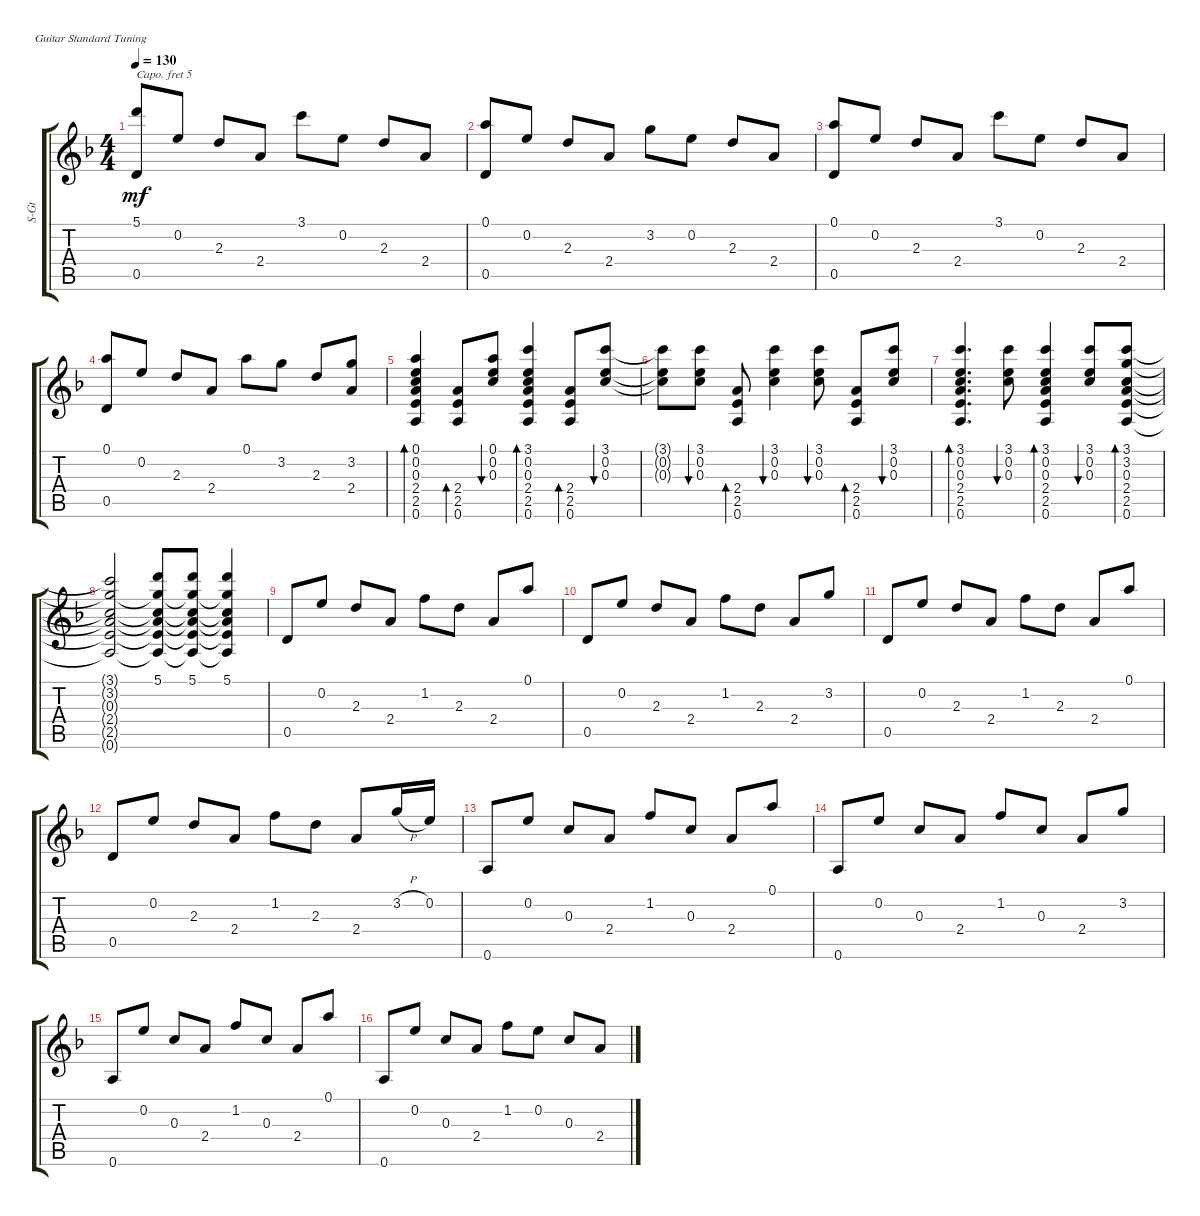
\defaultSystemsLayout 4
\bracketExtendMode groupsimilarinstruments
\otherSystemsTrackNameOrientation horizontal
\track ("Steel Guitar" "S-Gt") {instrument acousticguitarsteel}
\staff {score tabs}
\capo 5
\tuning (E4 B3 G3 D3 A2 E2)
\ts (4 4)
\tempo 130
\clef g2
\ks f
(0.5{acc forcenatural} 5.1{acc forcenatural}).8{dy mf beam Up} 0.2{acc forcenatural}.8{beam Up} 2.3{acc forcenatural}.8{beam Up} 2.4{acc forcenatural}.8{beam Up} 3.1{acc forcenatural}.8{beam Down} 0.2{acc forcenatural}.8{beam Down} 2.3{acc forcenatural}.8{beam Up} 2.4{acc forcenatural}.8{beam Up} |
(0.1{acc forcenatural} 0.5{acc forcenatural}).8{beam Up} 0.2{acc forcenatural}.8{beam Up} 2.3{acc forcenatural}.8{beam Up} 2.4{acc forcenatural}.8{beam Up} 3.2{acc forcenatural}.8{beam Down} 0.2{acc forcenatural}.8{beam Down} 2.3{acc forcenatural}.8{beam Up} 2.4{acc forcenatural}.8{beam Up} |
(0.5{acc forcenatural} 0.1{acc forcenatural}).8{beam Up} 0.2{acc forcenatural}.8{beam Up} 2.3{acc forcenatural}.8{beam Up} 2.4{acc forcenatural}.8{beam Up} 3.1{acc forcenatural}.8{beam Down} 0.2{acc forcenatural}.8{beam Down} 2.3{acc forcenatural}.8{beam Up} 2.4{acc forcenatural}.8{beam Up} |
(0.1{acc forcenatural} 0.5{acc forcenatural}).8{beam Up} 0.2{acc forcenatural}.8{beam Up} 2.3{acc forcenatural}.8{beam Up} 2.4{acc forcenatural}.8{beam Up} 0.1{acc forcenatural}.8{beam Down} 3.2{acc forcenatural}.8{beam Down} 2.3{acc forcenatural}.8{beam Up} (2.4{acc forcenatural} 3.2{acc forcenatural}).8{beam Up} |
(0.6{acc forcenatural} 2.5{acc forcenatural} 2.4{acc forcenatural} 0.3{acc forcenatural} 0.2{acc forcenatural} 0.1{acc forcenatural}).4{bd 70 beam Up} (0.6{acc forcenatural} 2.5{acc forcenatural} 2.4{acc forcenatural}).8{bd 69 beam Up} (0.1{acc forcenatural} 0.2{acc forcenatural} 0.3{acc forcenatural}).8{bu 68 beam Up} (0.6{acc forcenatural} 2.5{acc forcenatural} 2.4{acc forcenatural} 0.3{acc forcenatural} 0.2{acc forcenatural} 3.1{acc forcenatural}).4{bd 67 beam Up} (2.4{acc forcenatural} 2.5{acc forcenatural} 0.6{acc forcenatural}).8{bd 66 beam Up} (3.1{acc forcenatural} 0.2{acc forcenatural} 0.3{acc forcenatural}).8{bu 65 beam Up} |
(3.1{t acc forcenatural} 0.2{t acc forcenatural} 0.3{t acc forcenatural}).8{beam Down} (3.1{acc forcenatural} 0.2{acc forcenatural} 0.3{acc forcenatural}).8{bu 65 beam Down} (0.6{acc forcenatural} 2.5{acc forcenatural} 2.4{acc forcenatural}).8{bd 65 beam Up} (3.1{acc forcenatural} 0.2{acc forcenatural} 0.3{acc forcenatural}).4{bu 64 beam Down} (3.1{acc forcenatural} 0.2{acc forcenatural} 0.3{acc forcenatural}).8{bu 63 beam Down} (0.6{acc forcenatural} 2.5{acc forcenatural} 2.4{acc forcenatural}).8{bd 62 beam Up} (3.1{acc forcenatural} 0.2{acc forcenatural} 0.3{acc forcenatural}).8{bu 61 beam Up} |
(0.6{acc forcenatural} 2.5{acc forcenatural} 2.4{acc forcenatural} 0.3{acc forcenatural} 0.2{acc forcenatural} 3.1{acc forcenatural}).4{d bd 59 beam Up} (3.1{acc forcenatural} 0.2{acc forcenatural} 0.3{acc forcenatural}).8{bu 58 beam Down} (0.6{acc forcenatural} 2.5{acc forcenatural} 2.4{acc forcenatural} 0.3{acc forcenatural} 0.2{acc forcenatural} 3.1{acc forcenatural}).4{bd 56 beam Up} (3.1{acc forcenatural} 0.2{acc forcenatural} 0.3{acc forcenatural}).8{bu 55 beam Up} (3.2{acc forcenatural} 0.3{acc forcenatural} 2.4{acc forcenatural} 2.5{acc forcenatural} 0.6{acc forcenatural} 3.1{acc forcenatural}).8{bd 54 beam Up} |
(0.3{t acc forcenatural} 2.4{t acc forcenatural} 3.1{t acc forcenatural} 3.2{t acc forcenatural} 2.5{t acc forcenatural} 0.6{t acc forcenatural}).2{beam Up} (5.1{acc forcenatural} 3.2{t acc forcenatural} 0.3{t acc forcenatural} 2.4{t acc forcenatural} 2.5{t acc forcenatural} 0.6{t acc forcenatural}).8{beam Up} (5.1{acc forcenatural} 3.2{t acc forcenatural} 0.3{t acc forcenatural} 2.4{t acc forcenatural} 2.5{t acc forcenatural} 0.6{t acc forcenatural}).8{beam Up} (5.1{acc forcenatural} 3.2{t acc forcenatural} 0.3{t acc forcenatural} 2.4{t acc forcenatural} 2.5{t acc forcenatural} 0.6{t acc forcenatural}).4{beam Up} |
0.5{acc forcenatural}.8{beam Up} 0.2{acc forcenatural}.8{beam Up} 2.3{acc forcenatural}.8{beam Up} 2.4{acc forcenatural}.8{beam Up} 1.2{acc forcenatural}.8{beam Down} 2.3{acc forcenatural}.8{beam Down} 2.4{acc forcenatural}.8{beam Up} 0.1{acc forcenatural}.8{beam Up} |
0.5{acc forcenatural}.8{beam Up} 0.2{acc forcenatural}.8{beam Up} 2.3{acc forcenatural}.8{beam Up} 2.4{acc forcenatural}.8{beam Up} 1.2{acc forcenatural}.8{beam Down} 2.3{acc forcenatural}.8{beam Down} 2.4{acc forcenatural}.8{beam Up} 3.2{acc forcenatural}.8{beam Up} |
0.5{acc forcenatural}.8{beam Up} 0.2{acc forcenatural}.8{beam Up} 2.3{acc forcenatural}.8{beam Up} 2.4{acc forcenatural}.8{beam Up} 1.2{acc forcenatural}.8{beam Down} 2.3{acc forcenatural}.8{beam Down} 2.4{acc forcenatural}.8{beam Up} 0.1{acc forcenatural}.8{beam Up} |
0.5{acc forcenatural}.8{beam Up} 0.2{acc forcenatural}.8{beam Up} 2.3{acc forcenatural}.8{beam Up} 2.4{acc forcenatural}.8{beam Up} 1.2{acc forcenatural}.8{beam Down} 2.3{acc forcenatural}.8{beam Down} 2.4{acc forcenatural}.8{beam Up} 3.2{h acc forcenatural}.16{beam Up} 0.2{acc forcenatural}.16{beam Up} |
0.6{acc forcenatural}.8{beam Up} 0.2{acc forcenatural}.8{beam Up} 0.3{acc forcenatural}.8{beam Up} 2.4{acc forcenatural}.8{beam Up} 1.2{acc forcenatural}.8{beam Up} 0.3{acc forcenatural}.8{beam Up} 2.4{acc forcenatural}.8{beam Up} 0.1{acc forcenatural}.8{beam Up} |
0.6{acc forcenatural}.8{beam Up} 0.2{acc forcenatural}.8{beam Up} 0.3{acc forcenatural}.8{beam Up} 2.4{acc forcenatural}.8{beam Up} 1.2{acc forcenatural}.8{beam Up} 0.3{acc forcenatural}.8{beam Up} 2.4{acc forcenatural}.8{beam Up} 3.2{acc forcenatural}.8{beam Up} |
0.6{acc forcenatural}.8{beam Up} 0.2{acc forcenatural}.8{beam Up} 0.3{acc forcenatural}.8{beam Up} 2.4{acc forcenatural}.8{beam Up} 1.2{acc forcenatural}.8{beam Up} 0.3{acc forcenatural}.8{beam Up} 2.4{acc forcenatural}.8{beam Up} 0.1{acc forcenatural}.8{beam Up} |
0.6{acc forcenatural}.8{beam Up} 0.2{acc forcenatural}.8{beam Up} 0.3{acc forcenatural}.8{beam Up} 2.4{acc forcenatural}.8{beam Up} 1.2{acc forcenatural}.8{beam Down} 0.2{acc forcenatural}.8{beam Down} 0.3{acc forcenatural}.8{beam Up} 2.4{acc forcenatural}.8{beam Up}
